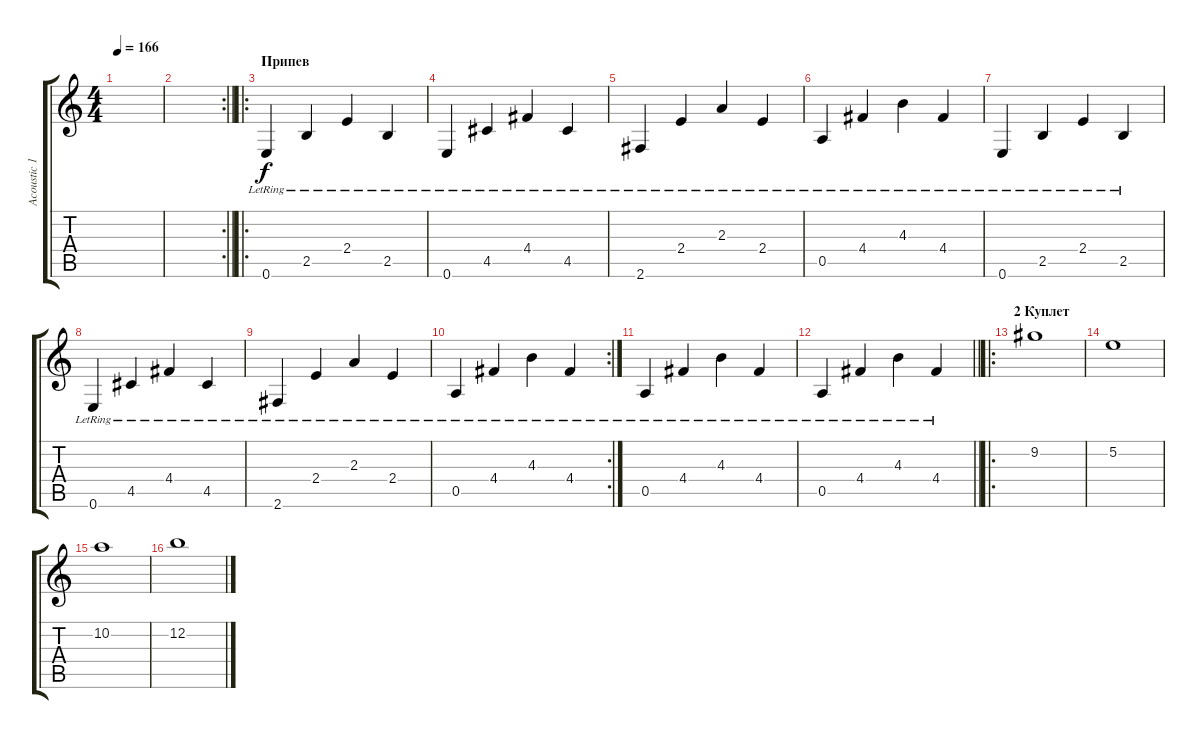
\track ("Aсoustic 1" "Aсoustic 1") {instrument acousticguitarsteel}
\staff {score tabs}
\tuning (E4 B3 G3 D3 A2 E2) {hide}
\ts (4 4)
\tempo 166
\clef g2
\ks c
|
\rc 2
\barLineRight lightlight
|
\ro
\section ("" "Припев")
0.6{lr}.4 2.5{lr}.4 2.4{lr}.4 2.5{lr}.4 |
0.6{lr}.4 4.5{lr}.4 4.4{lr}.4 4.5{lr}.4 |
2.6{lr}.4 2.4{lr}.4 2.3{lr}.4 2.4{lr}.4 |
0.5{lr}.4 4.4{lr}.4 4.3{lr}.4 4.4{lr}.4 |
0.6{lr}.4 2.5{lr}.4 2.4{lr}.4 2.5{lr}.4 |
0.6{lr}.4 4.5{lr}.4 4.4{lr}.4 4.5{lr}.4 |
2.6{lr}.4 2.4{lr}.4 2.3{lr}.4 2.4{lr}.4 |
\rc 2
0.5{lr}.4 4.4{lr}.4 4.3{lr}.4 4.4{lr}.4 |
0.5{lr}.4 4.4{lr}.4 4.3{lr}.4 4.4{lr}.4 |
\barLineRight lightlight
0.5{lr}.4 4.4{lr}.4 4.3{lr}.4 4.4{lr}.4 |
\ro
\section ("" "2 Куплет")
9.2.1 |
5.2.1 |
10.2.1 |
12.2.1
